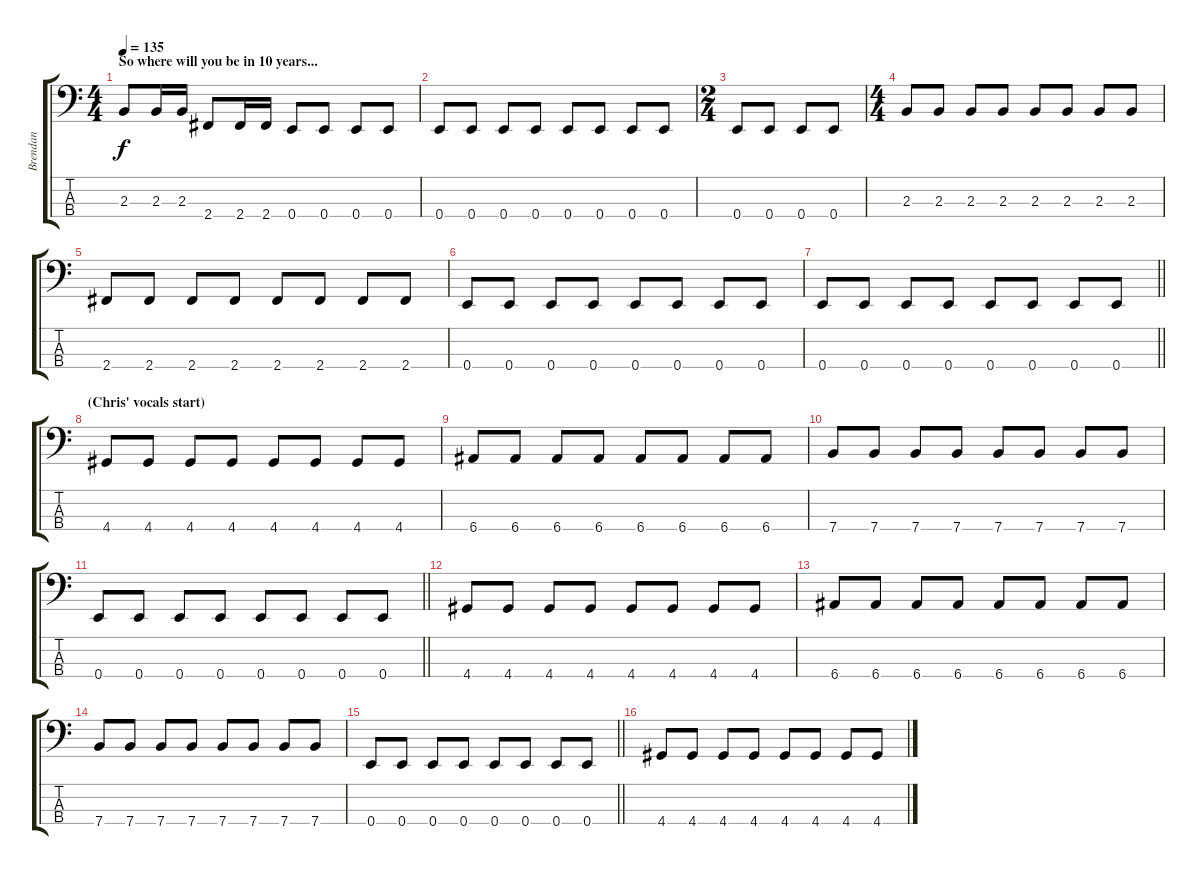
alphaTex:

\track ("Brendan" "Brendan") {instrument electricbassfinger}
\staff {score tabs}
\tuning (G2 D2 A1 E1) {hide}
\ts (4 4)
\section ("" "So where will you be in 10 years...")
\tempo 135
\clef f4
\ks c
2.3.8{dy f} 2.3.16 2.3.16 2.4.8 2.4.16 2.4.16 0.4.8 0.4.8 0.4.8 0.4.8 |
0.4.8 0.4.8 0.4.8 0.4.8 0.4.8 0.4.8 0.4.8 0.4.8 |
\ts (2 4)
0.4.8 0.4.8 0.4.8 0.4.8 |
\ts (4 4)
2.3.8 2.3.8 2.3.8 2.3.8 2.3.8 2.3.8 2.3.8 2.3.8 |
2.4.8 2.4.8 2.4.8 2.4.8 2.4.8 2.4.8 2.4.8 2.4.8 |
0.4.8 0.4.8 0.4.8 0.4.8 0.4.8 0.4.8 0.4.8 0.4.8 |
\barLineRight lightlight
0.4.8 0.4.8 0.4.8 0.4.8 0.4.8 0.4.8 0.4.8 0.4.8 |
\section ("" "(Chris' vocals start)")
4.4.8 4.4.8 4.4.8 4.4.8 4.4.8 4.4.8 4.4.8 4.4.8 |
6.4.8 6.4.8 6.4.8 6.4.8 6.4.8 6.4.8 6.4.8 6.4.8 |
7.4.8 7.4.8 7.4.8 7.4.8 7.4.8 7.4.8 7.4.8 7.4.8 |
\barLineRight lightlight
0.4.8 0.4.8 0.4.8 0.4.8 0.4.8 0.4.8 0.4.8 0.4.8 |
4.4.8 4.4.8 4.4.8 4.4.8 4.4.8 4.4.8 4.4.8 4.4.8 |
6.4.8 6.4.8 6.4.8 6.4.8 6.4.8 6.4.8 6.4.8 6.4.8 |
7.4.8 7.4.8 7.4.8 7.4.8 7.4.8 7.4.8 7.4.8 7.4.8 |
\barLineRight lightlight
0.4.8 0.4.8 0.4.8 0.4.8 0.4.8 0.4.8 0.4.8 0.4.8 |
4.4.8 4.4.8 4.4.8 4.4.8 4.4.8 4.4.8 4.4.8 4.4.8
